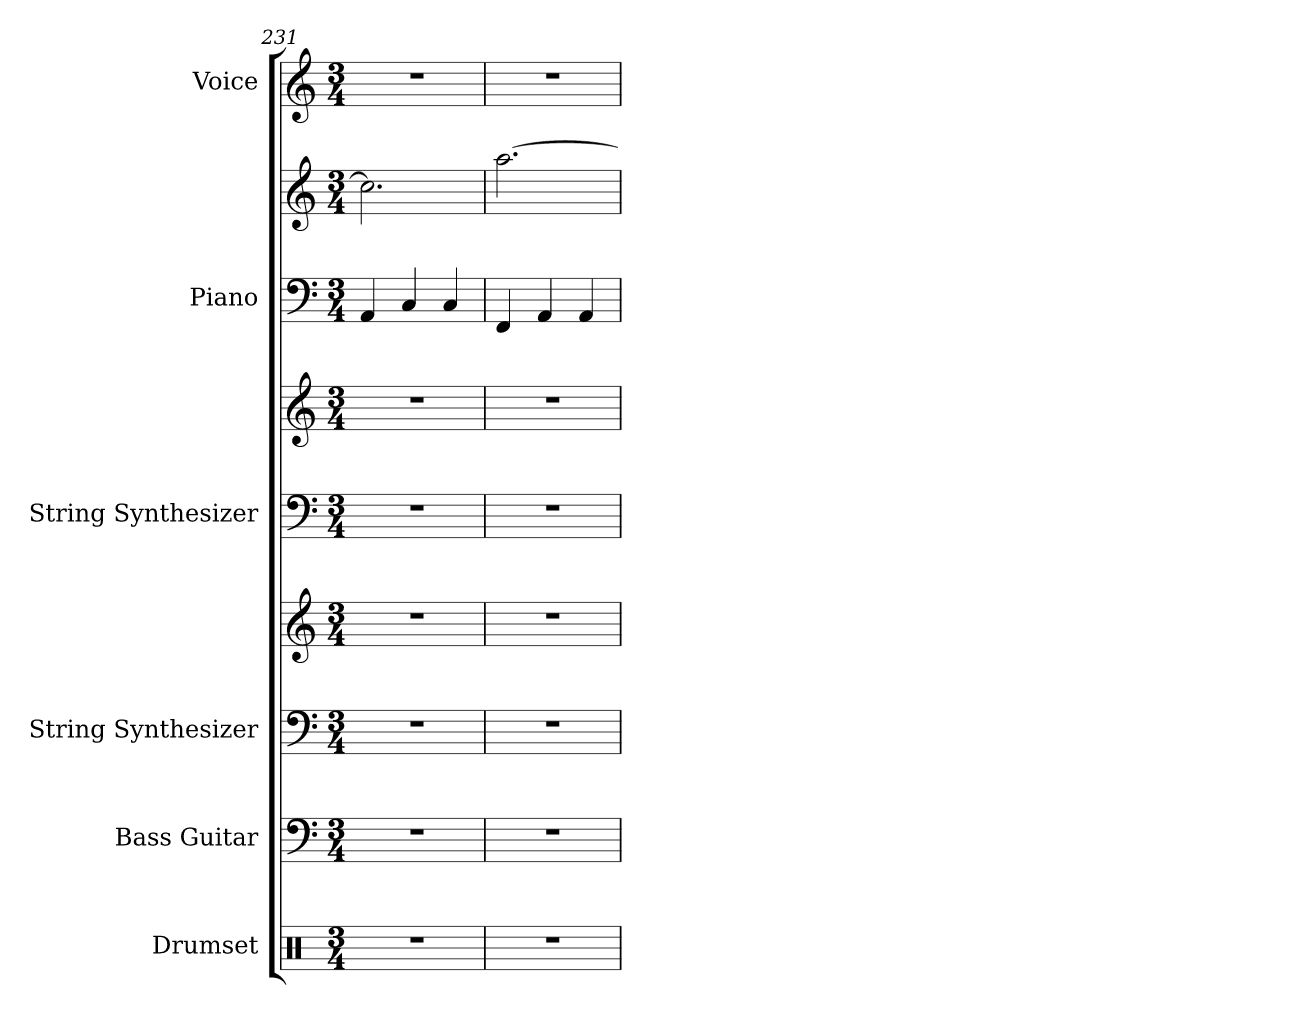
**kern	**kern	**kern	**kern	**kern	**kern	**kern	**kern	**kern
*part6	*part5	*part4	*part4	*part3	*part3	*part2	*part2	*part1
*staff9	*staff8	*staff7	*staff6	*staff5	*staff4	*staff3	*staff2	*staff1
*I"Drumset	*I"Bass Guitar	*I"String Synthesizer	*	*I"String Synthesizer	*	*I"Piano	*	*I"Voice
*I'D. Set	*I'B. Guit.	*I'Synth.	*	*I'Synth.	*	*I'Pno.	*	*I'Vo.
!!LO:PB:g=z
*clefX	*clefF4	*clefF4	*clefG2	*clefF4	*clefG2	*clefF4	*clefG2	*clefG2
*	*ITrd7c12	*	*	*	*	*	*	*
*k[]	*k[]	*k[]	*k[]	*k[]	*k[]	*k[]	*k[]	*k[]
*M3/4	*M3/4	*M3/4	*M3/4	*M3/4	*M3/4	*M3/4	*M3/4	*M3/4
=231	=231	=231	=231	=231	=231	=231	=231	=231
2.r	2.r	2.r	2.r	2.r	2.r	4AA/	2.cc\]	2.r
.	.	.	.	.	.	4C/	.	.
.	.	.	.	.	.	4C/	.	.
=232	=232	=232	=232	=232	=232	=232	=232	=232
2.r	2.r	2.r	2.r	2.r	2.r	4FF/	[2.aa\	2.r
.	.	.	.	.	.	4AA/	.	.
.	.	.	.	.	.	4AA/	.	.
=	=	=	=	=	=	=	=	=
*-	*-	*-	*-	*-	*-	*-	*-	*-
